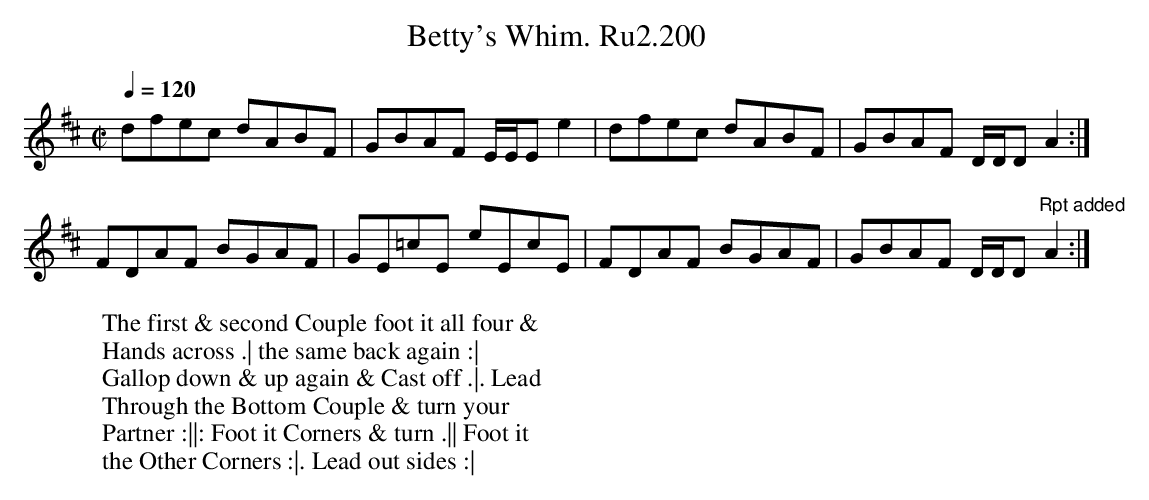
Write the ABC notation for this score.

X:1
T:Betty's Whim. Ru2.200
M:C|
L:1/8
Q:1/4=120
K:D
dfec dABF|GBAF E/E/Ee2|dfec dABF|GBAF D/D/DA2:|
FDAF BGAF|GE=cE eEcE|FDAF BGAF|GBAF D/D/D"Rpt added"A2:|
W:The first & second Couple foot it all four &
W:Hands across .| the same back again :|
W:Gallop down & up again & Cast off .|. Lead
W:Through the Bottom Couple & turn your
W:Partner :||: Foot it Corners & turn .|| Foot it
W:the Other Corners :|. Lead out sides :|
